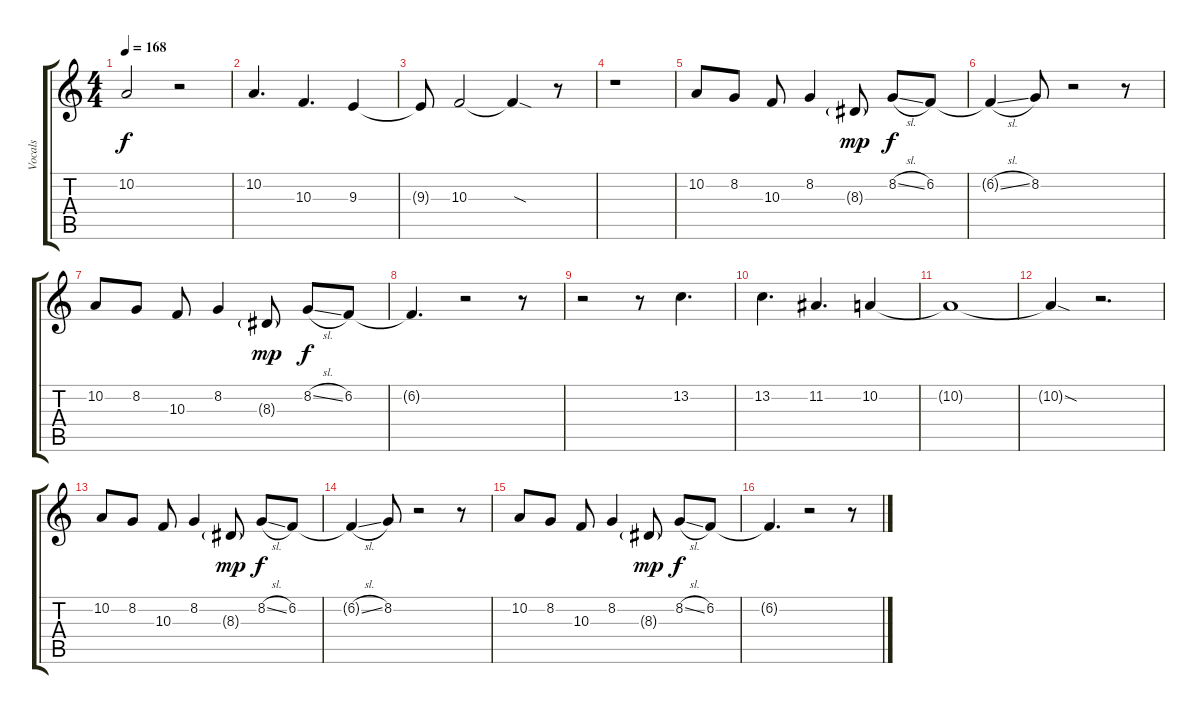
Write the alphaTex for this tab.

\track ("Vocals" "Vocals") {instrument oboe}
\staff {score tabs}
\tuning (E4 B3 G3 D3 A2 D2) {hide}
\ts (4 4)
\tempo 168
\clef g2
\ks c
10.2{t}.2{dy f} r.2 |
10.2.4{d} 10.3.4{d} 9.3.4 |
9.3{t}.8 10.3.2 10.3{sod t}.4 r.8 |
r.1 |
10.2.8 8.2.8 10.3.8 8.2.4 8.3{g}.8{dy mp} 8.2{sl}.8{dy f} 6.2.8 |
6.2{sl t}.4 8.2.8 r.2 r.8 |
10.2.8 8.2.8 10.3.8 8.2.4 8.3{g}.8{dy mp} 8.2{sl}.8{dy f} 6.2.8 |
6.2{t}.4{d} r.2 r.8 |
r.2 r.8 13.2.4{d} |
13.2.4{d} 11.2.4{d} 10.2.4 |
10.2{t}.1 |
10.2{sod t}.4 r.2{d} |
10.2.8 8.2.8 10.3.8 8.2.4 8.3{g}.8{dy mp} 8.2{sl}.8{dy f} 6.2.8 |
6.2{sl t}.4 8.2.8 r.2 r.8 |
10.2.8 8.2.8 10.3.8 8.2.4 8.3{g}.8{dy mp} 8.2{sl}.8{dy f} 6.2.8 |
6.2{t}.4{d} r.2 r.8
